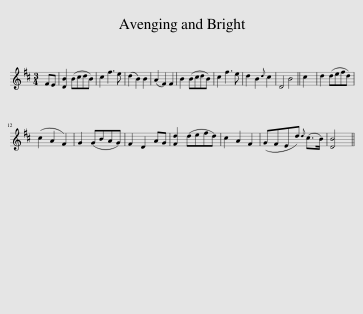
X:1
L:1/8
M:3/4
I:linebreak $
K:D
V:1 treble
V:1
 FE | [DB]2 (BcdB) | c2 f3 e | (d2 B2) B2 | (A2 F2) F2 | %5
 B2 (BcdB) | c2 f3 e | d2 B2{d} c2 | D4 B4 || c2 | %10
 d2 (defd) |$ (c2 A2 F2) | G2 (GBAG) | F2 D2 AG | [Fd]2 (defd) | %15
 c2 A2 F2 | (GFEd){d} (c>B) | [DB]4 || %18
